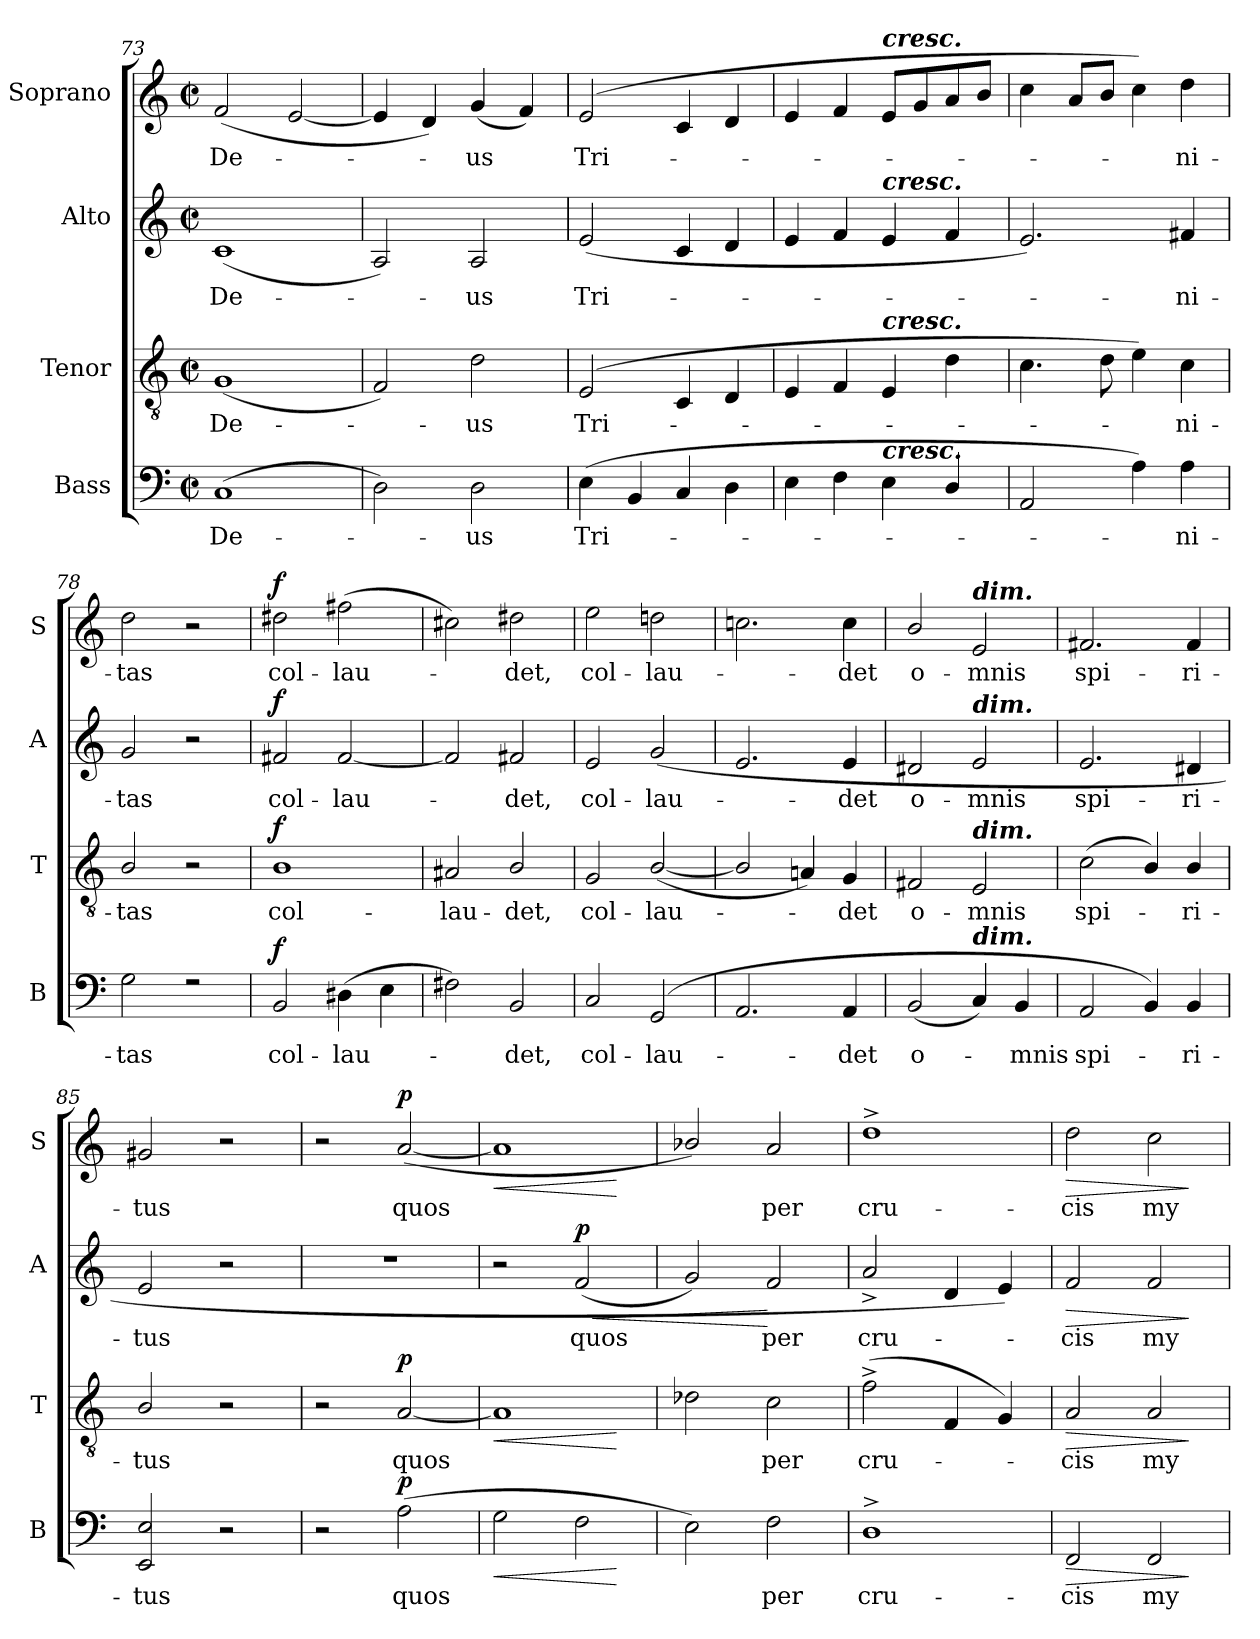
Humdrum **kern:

**kern	**text	**dynam	**kern	**text	**dynam	**kern	**text	**dynam	**kern	**text	**dynam
*part4	*part4	*part4	*part3	*part3	*part3	*part2	*part2	*part2	*part1	*part1	*part1
*staff4	*staff4	*staff4	*staff3	*staff3	*staff3	*staff2	*staff2	*staff2	*staff1	*staff1	*staff1
*I"Bass	*	*	*I"Tenor	*	*	*I"Alto	*	*	*I"Soprano	*	*
*I'B	*	*	*I'T	*	*	*I'A	*	*	*I'S	*	*
*clefF4	*	*	*clefGv2	*	*	*clefG2	*	*	*clefG2	*	*
*k[]	*	*	*k[]	*	*	*k[]	*	*	*k[]	*	*
*M2/2	*	*	*M2/2	*	*	*M2/2	*	*	*M2/2	*	*
*met(c|)	*	*	*met(c|)	*	*	*met(c|)	*	*	*met(c|)	*	*
=73	=73	=73	=73	=73	=73	=73	=73	=73	=73	=73	=73
!	!LO:LY:b	!	!	!LO:LY:b	!	!	!LO:LY:b	!	!	!LO:LY:b	!
*^	*	*	*	*	*	*	*	*	*	*	*
(>1C	1ryy	De-	.	(<1G	De-	.	(<1c	De-	.	(<2f/	De-	.
.	.	.	.	.	.	.	.	.	.	[2e/	.	.
=74	=74	=74	=74	=74	=74	=74	=74	=74	=74	=74	=74	=74
2D\)	1ryy	.	.	2F/)	.	.	2A/)	.	.	4e/]	.	.
.	.	.	.	.	.	.	.	.	.	4d/)	.	.
!	!	!LO:LY:b	!	!	!LO:LY:b	!	!	!LO:LY:b	!	!	!LO:LY:b	!
2D\	.	us	.	2d\	us	.	2A/	us	.	(<4g/	us	.
.	.	.	.	.	.	.	.	.	.	4f/)	.	.
=75	=75	=75	=75	=75	=75	=75	=75	=75	=75	=75	=75	=75
!	!	!LO:LY:b	!	!	!LO:LY:b	!	!	!LO:LY:b	!	!	!LO:LY:b	!
(>4E\	1ryy	Tri-	.	(>2E/	Tri-	.	(<2e/	Tri-	.	(<2e/	Tri-	.
4BB/	.	.	.	.	.	.	.	.	.	.	.	.
4C/	.	.	.	4C/	.	.	4c/	.	.	4c/	.	.
4D\	.	.	.	4D/	.	.	4d/	.	.	4d/	.	.
=76	=76	=76	=76	=76	=76	=76	=76	=76	=76	=76	=76	=76
4E\	1ryy	.	.	4E/	.	.	4e/	.	.	4e/	.	.
4F\	.	.	.	4F/	.	.	4f/	.	.	4f/	.	.
!	!	!	!	!	!	!	!	!	!	!LO:TX:a:Bi:t=cresc.	!	!
!	!	!	!	!	!	!	!LO:TX:a:Bi:t=cresc.	!	!	!	!	!
!	!	!	!	!LO:TX:a:Bi:t=cresc.	!	!	!	!	!	!	!	!
!LO:TX:a:Bi:t=cresc.	!	!	!	!	!	!	!	!	!	!	!	!
4E\	.	.	.	4E/	.	.	4e/	.	.	8e/L	.	.
.	.	.	.	.	.	.	.	.	.	8g/	.	.
4D/	.	.	.	4d\	.	.	4f/	.	.	8a/	.	.
.	.	.	.	.	.	.	.	.	.	8b/J	.	.
=77	=77	=77	=77	=77	=77	=77	=77	=77	=77	=77	=77	=77
2AA/	1ryy	.	.	4.c\	.	.	2.e/)	.	.	4cc\	.	.
.	.	.	.	.	.	.	.	.	.	8a/L	.	.
.	.	.	.	8d\	.	.	.	.	.	8b/J	.	.
4A\)	.	.	.	4e\)	.	.	.	.	.	4cc\)	.	.
!	!	!LO:LY:b	!	!	!LO:LY:b	!	!	!LO:LY:b	!	!	!LO:LY:b	!
4A\	.	ni-	.	4c\	ni-	.	4f#X/	ni-	.	4dd\	ni-	.
=78	=78	=78	=78	=78	=78	=78	=78	=78	=78	=78	=78	=78
!	!	!LO:LY:b	!	!	!LO:LY:b	!	!	!LO:LY:b	!	!	!LO:LY:b	!
2G\	1ryy	-tas	.	2B/	-tas	.	2g/	-tas	.	2dd\	-tas	.
2r	.	.	.	2r	.	.	2r	.	.	2r	.	.
=79	=79	=79	=79	=79	=79	=79	=79	=79	=79	=79	=79	=79
!	!	!LO:LY:b	!LO:DY:b	!	!LO:LY:b	!LO:DY:b	!	!LO:LY:b	!LO:DY:b	!	!LO:LY:b	!LO:DY:b
2BB/	1ryy	col-	f	1B	col-	f	2f#X/	col-	f	2dd#X\	col-	f
!	!	!LO:LY:b	!	!	!	!	!	!LO:LY:b	!	!	!LO:LY:b	!
(>4D#X\	.	-lau-	.	.	.	.	[2f#/	-lau-	.	(>2ff#X\	-lau-	.
4E\	.	.	.	.	.	.	.	.	.	.	.	.
=80	=80	=80	=80	=80	=80	=80	=80	=80	=80	=80	=80	=80
!	!	!	!	!	!LO:LY:b	!	!	!	!	!	!	!
2F#X\)	1ryy	.	.	2A#X/	-lau-	.	2f#i/]	.	.	2cc#X\)	.	.
!	!	!LO:LY:b	!	!	!LO:LY:b	!	!	!LO:LY:b	!	!	!LO:LY:b	!
2BB/	.	det,	.	2B/	-det,	.	2f#/	det,	.	2dd#X\	det,	.
=81	=81	=81	=81	=81	=81	=81	=81	=81	=81	=81	=81	=81
!	!	!LO:LY:b	!	!	!LO:LY:b	!	!	!LO:LY:b	!	!	!LO:LY:b	!
2C/	1ryy	col-	.	2G/	col-	.	2e/	col-	.	2ee\	col-	.
!	!	!LO:LY:b	!	!	!LO:LY:b	!	!	!LO:LY:b	!	!	!LO:LY:b	!
(<2GG/	.	-lau-	.	(<[2B/	-lau-	.	(<2g/	-lau-	.	2ddn\	-lau-	.
*v	*v	*	*	*	*	*	*	*	*	*	*	*
!!LO:LB:g=z
=82	=82	=82	=82	=82	=82	=82	=82	=82	=82	=82	=82
2.AA/	.	.	2B/]	.	.	2.e/	.	.	2.ccn\	.	.
.	.	.	4Ani/)	.	.	.	.	.	.	.	.
!	!LO:LY:b	!	!	!LO:LY:b	!	!	!LO:LY:b	!	!	!LO:LY:b	!
4AA/	det	.	4G/	det	.	4e/	det	.	4cc\	det	.
=83	=83	=83	=83	=83	=83	=83	=83	=83	=83	=83	=83
!	!LO:LY:b	!	!	!LO:LY:b	!	!	!LO:LY:b	!	!	!LO:LY:b	!
(<2BB/	o-	.	2F#X/	o-	.	2d#X/	o-	.	2b/	o-	.
!	!	!	!	!	!	!	!	!	!LO:TX:a:Bi:t=dim.	!	!
!	!	!	!	!	!	!LO:TX:a:Bi:t=dim.	!	!	!	!	!
!	!	!	!LO:TX:a:Bi:t=dim.	!	!	!	!	!	!	!	!
!LO:TX:a:Bi:t=dim.	!	!	!	!	!	!	!	!	!	!	!
!	!	!	!	!LO:LY:b	!	!	!LO:LY:b	!	!	!LO:LY:b	!
4C/)	.	.	2E/	-mnis	.	2e/	-mnis	.	2e/	-mnis	.
!	!LO:LY:b	!	!	!	!	!	!	!	!	!	!
4BB/	mnis	.	.	.	.	.	.	.	.	.	.
=84	=84	=84	=84	=84	=84	=84	=84	=84	=84	=84	=84
!	!LO:LY:b	!	!	!LO:LY:b	!	!	!LO:LY:b	!	!	!LO:LY:b	!
2AA/	spi-	.	(<2c\	spi-	.	2.e/	spi-	.	2.f#X/	spi-	.
4BB/)	.	.	4B/)	.	.	.	.	.	.	.	.
!	!LO:LY:b	!	!	!LO:LY:b	!	!	!LO:LY:b	!	!	!LO:LY:b	!
4BB/	ri-	.	4B/	ri-	.	4d#X/	-ri-	.	4f#/	-ri-	.
=85	=85	=85	=85	=85	=85	=85	=85	=85	=85	=85	=85
!	!LO:LY:b	!	!	!LO:LY:b	!	!	!LO:LY:b	!	!	!LO:LY:b	!
2EE/ 2E/	-tus	.	2B/	-tus	.	2e/	-tus	.	2g#X/	-tus	.
2r	.	.	2r	.	.	2r	.	.	2r	.	.
=86	=86	=86	=86	=86	=86	=86	=86	=86	=86	=86	=86
2r	.	.	2r	.	.	1r	.	.	2r	.	.
!	!LO:LY:b	!LO:DY:b	!	!LO:LY:b	!LO:DY:b	!	!	!	!	!LO:LY:b	!LO:DY:b
(>2A\	quos	p	[2A/	quos	p	.	.	.	(<[2a/	quos	p
=87	=87	=87	=87	=87	=87	=87	=87	=87	=87	=87	=87
!	!	!LO:HP:b	!	!	!LO:HP:b	!	!	!	!	!	!LO:HP:b
2G\	.	<	1A]	.	<	2r	.	.	1a]	.	<
!	!	!	!	!	!	!	!LO:LY:b	!LO:HP:b	!	!	!
!	!	!	!	!	!	!	!	!LO:DY:n=1:b	!	!	!
2F\	.	.	.	.	.	(<2f/	quos	< p	.	.	.
.	.	[	.	.	[	.	.	.	.	.	[
=88	=88	=88	=88	=88	=88	=88	=88	=88	=88	=88	=88
2E\)	.	.	2d-X\	.	.	2g/)	.	.	2b-X/)	.	.
!	!LO:LY:b	!	!	!LO:LY:b	!	!	!LO:LY:b	!	!	!LO:LY:b	!
2F\	per	.	2c\	per	.	2f/	per	[	2a/	per	.
=89	=89	=89	=89	=89	=89	=89	=89	=89	=89	=89	=89
!	!LO:LY:b	!	!	!LO:LY:b	!	!	!LO:LY:b	!	!	!LO:LY:b	!
1D^	cru-	.	(<2f^\	cru-	.	2a^/	cru-	.	1dd^	cru-	.
.	.	.	4F/	.	.	4d/	.	.	.	.	.
.	.	.	4G/)	.	.	4e/)	.	.	.	.	.
=90	=90	=90	=90	=90	=90	=90	=90	=90	=90	=90	=90
!	!LO:LY:b	!LO:HP:b	!	!LO:LY:b	!LO:HP:b	!	!LO:LY:b	!LO:HP:b	!	!LO:LY:b	!LO:HP:b
2FF/	-cis	>	2A/	cis	>	2f/	cis	>	2dd\	-cis	>
!	!LO:LY:b	!	!	!LO:LY:b	!	!	!LO:LY:b	!	!	!LO:LY:b	!
2FF/	my-	.	2A/	my-	.	2f/	my-	.	2cc\	my-	.
.	.	]	.	.	]	.	.	]	.	.	]
=	=	=	=	=	=	=	=	=	=	=	=
*-	*-	*-	*-	*-	*-	*-	*-	*-	*-	*-	*-
